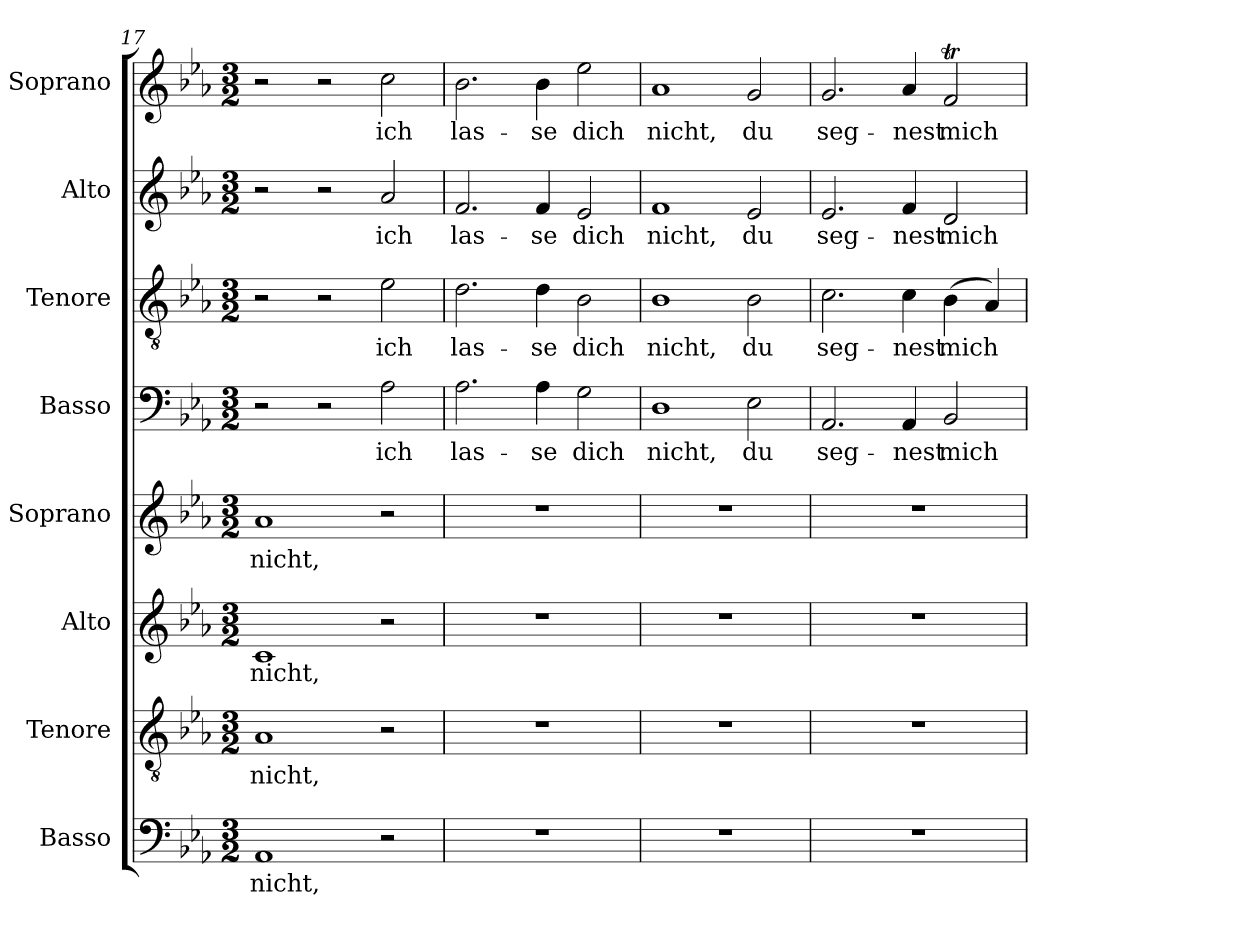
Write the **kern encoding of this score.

**kern	**text	**kern	**text	**kern	**text	**kern	**text	**kern	**text	**kern	**text	**kern	**text	**kern	**text
*part8	*part8	*part7	*part7	*part6	*part6	*part5	*part5	*part4	*part4	*part3	*part3	*part2	*part2	*part1	*part1
*staff8	*staff8	*staff7	*staff7	*staff6	*staff6	*staff5	*staff5	*staff4	*staff4	*staff3	*staff3	*staff2	*staff2	*staff1	*staff1
*I"Basso	*	*I"Tenore	*	*I"Alto	*	*I"Soprano	*	*I"Basso	*	*I"Tenore	*	*I"Alto	*	*I"Soprano	*
*I'B	*	*I'T	*	*I'A	*	*I'S	*	*I'B	*	*I'T	*	*I'A	*	*I'S	*
*clefF4	*	*clefGv2	*	*clefG2	*	*clefG2	*	*clefF4	*	*clefGv2	*	*clefG2	*	*clefG2	*
*k[b-e-a-]	*	*k[b-e-a-]	*	*k[b-e-a-]	*	*k[b-e-a-]	*	*k[b-e-a-]	*	*k[b-e-a-]	*	*k[b-e-a-]	*	*k[b-e-a-]	*
*E-:	*	*E-:	*	*E-:	*	*E-:	*	*E-:	*	*E-:	*	*E-:	*	*E-:	*
*M3/2	*	*M3/2	*	*M3/2	*	*M3/2	*	*M3/2	*	*M3/2	*	*M3/2	*	*M3/2	*
=17	=17	=17	=17	=17	=17	=17	=17	=17	=17	=17	=17	=17	=17	=17	=17
1AA-	nicht,	1A-	nicht,	1c	nicht,	1a-	nicht,	2r	.	2r	.	2r	.	2r	.
.	.	.	.	.	.	.	.	2r	.	2r	.	2r	.	2r	.
2r	.	2r	.	2r	.	2r	.	2A-\	ich	2e-\	ich	2a-/	ich	2cc\	ich
!!LO:PB:g=z
=18	=18	=18	=18	=18	=18	=18	=18	=18	=18	=18	=18	=18	=18	=18	=18
1.r	.	1.r	.	1.r	.	1.r	.	2.A-\	las-	2.d\	las-	2.f/	las-	2.b-\	las-
.	.	.	.	.	.	.	.	4A-\	-se	4d\	-se	4f/	-se	4b-\	-se
.	.	.	.	.	.	.	.	2G\	dich	2B-\	dich	2e-/	dich	2ee-\	dich
=19	=19	=19	=19	=19	=19	=19	=19	=19	=19	=19	=19	=19	=19	=19	=19
1.r	.	1.r	.	1.r	.	1.r	.	1D	nicht,	1B-	nicht,	1f	nicht,	1a-	nicht,
.	.	.	.	.	.	.	.	2E-\	du	2B-\	du	2e-/	du	2g/	du
=20	=20	=20	=20	=20	=20	=20	=20	=20	=20	=20	=20	=20	=20	=20	=20
1.r	.	1.r	.	1.r	.	1.r	.	2.AA-/	seg-	2.c\	seg-	2.e-/	seg-	2.g/	seg-
.	.	.	.	.	.	.	.	4AA-/	-nest	4c\	-nest	4f/	-nest	4a-/	-nest
.	.	.	.	.	.	.	.	2BB-/	mich	(4B-\	mich	2d/	mich	2fT/	mich
.	.	.	.	.	.	.	.	.	.	4A-/)	.	.	.	.	.
=	=	=	=	=	=	=	=	=	=	=	=	=	=	=	=
*-	*-	*-	*-	*-	*-	*-	*-	*-	*-	*-	*-	*-	*-	*-	*-
